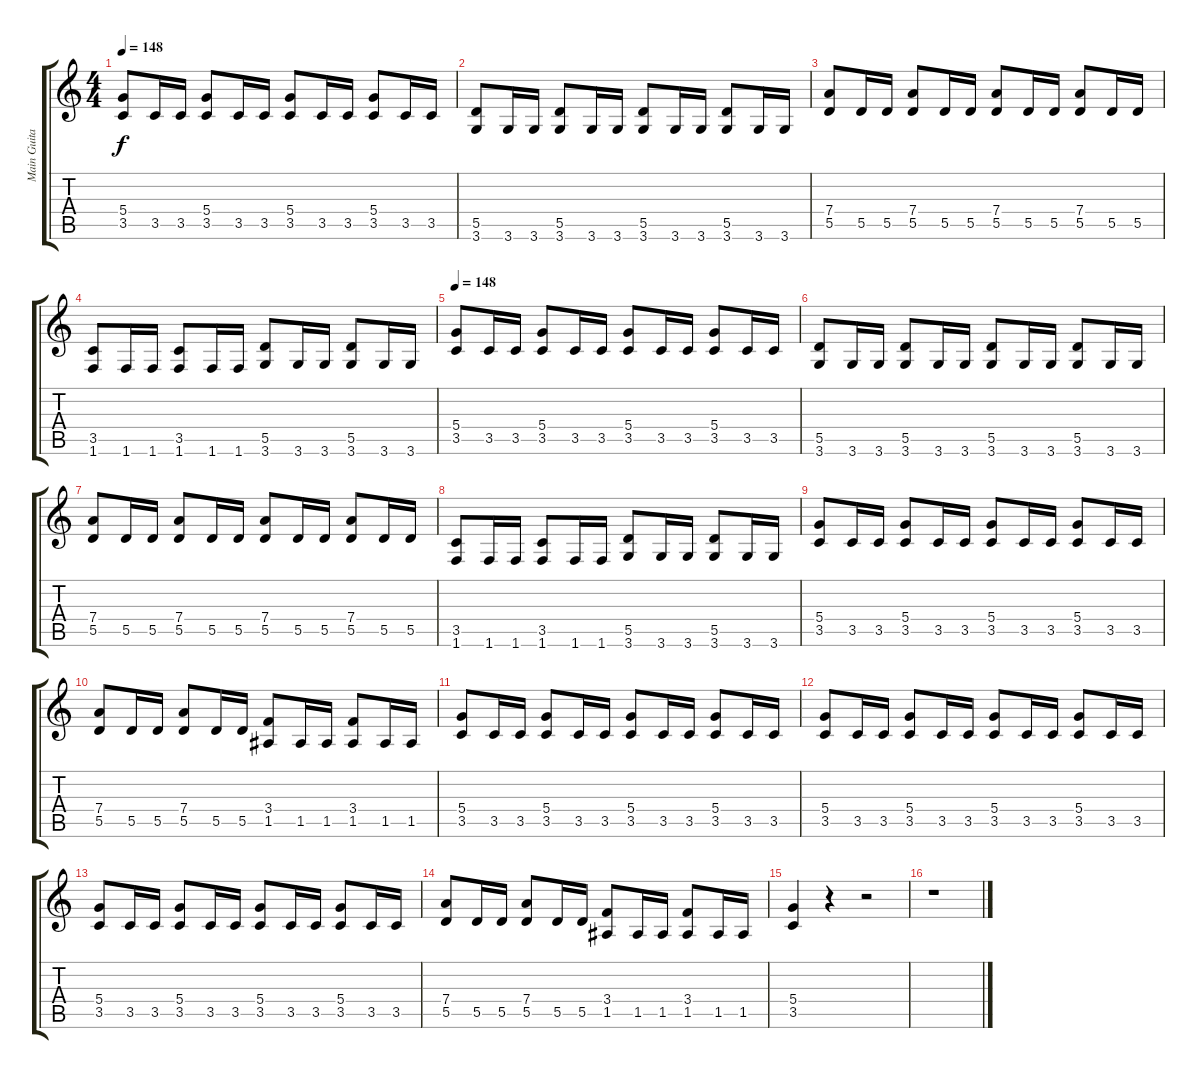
\track ("Main Guitar" "Main Guita") {instrument distortionguitar}
\staff {score tabs}
\tuning (E4 B3 G3 D3 A2 E2) {hide}
\ts (4 4)
\tempo 148
\clef g2
\ks c
(5.4 3.5).8{dy f} 3.5.16 3.5.16 (5.4 3.5).8 3.5.16 3.5.16 (5.4 3.5).8 3.5.16 3.5.16 (5.4 3.5).8 3.5.16 3.5.16 |
(5.5 3.6).8 3.6.16 3.6.16 (5.5 3.6).8 3.6.16 3.6.16 (5.5 3.6).8 3.6.16 3.6.16 (5.5 3.6).8 3.6.16 3.6.16 |
(7.4 5.5).8 5.5.16 5.5.16 (7.4 5.5).8 5.5.16 5.5.16 (7.4 5.5).8 5.5.16 5.5.16 (7.4 5.5).8 5.5.16 5.5.16 |
(3.5 1.6).8 1.6.16 1.6.16 (3.5 1.6).8 1.6.16 1.6.16 (5.5 3.6).8 3.6.16 3.6.16 (5.5 3.6).8 3.6.16 3.6.16 |
\tempo 148
(5.4 3.5).8 3.5.16 3.5.16 (5.4 3.5).8 3.5.16 3.5.16 (5.4 3.5).8 3.5.16 3.5.16 (5.4 3.5).8 3.5.16 3.5.16 |
(5.5 3.6).8 3.6.16 3.6.16 (5.5 3.6).8 3.6.16 3.6.16 (5.5 3.6).8 3.6.16 3.6.16 (5.5 3.6).8 3.6.16 3.6.16 |
(7.4 5.5).8 5.5.16 5.5.16 (7.4 5.5).8 5.5.16 5.5.16 (7.4 5.5).8 5.5.16 5.5.16 (7.4 5.5).8 5.5.16 5.5.16 |
(3.5 1.6).8 1.6.16 1.6.16 (3.5 1.6).8 1.6.16 1.6.16 (5.5 3.6).8 3.6.16 3.6.16 (5.5 3.6).8 3.6.16 3.6.16 |
(5.4 3.5).8 3.5.16 3.5.16 (5.4 3.5).8 3.5.16 3.5.16 (5.4 3.5).8 3.5.16 3.5.16 (5.4 3.5).8 3.5.16 3.5.16 |
(7.4 5.5).8 5.5.16 5.5.16 (7.4 5.5).8 5.5.16 5.5.16 (3.4 1.5).8 1.5.16 1.5.16 (3.4 1.5).8 1.5.16 1.5.16 |
(5.4 3.5).8 3.5.16 3.5.16 (5.4 3.5).8 3.5.16 3.5.16 (5.4 3.5).8 3.5.16 3.5.16 (5.4 3.5).8 3.5.16 3.5.16 |
(5.4 3.5).8 3.5.16 3.5.16 (5.4 3.5).8 3.5.16 3.5.16 (5.4 3.5).8 3.5.16 3.5.16 (5.4 3.5).8 3.5.16 3.5.16 |
(5.4 3.5).8 3.5.16 3.5.16 (5.4 3.5).8 3.5.16 3.5.16 (5.4 3.5).8 3.5.16 3.5.16 (5.4 3.5).8 3.5.16 3.5.16 |
(7.4 5.5).8 5.5.16 5.5.16 (7.4 5.5).8 5.5.16 5.5.16 (3.4 1.5).8 1.5.16 1.5.16 (3.4 1.5).8 1.5.16 1.5.16 |
(5.4 3.5).4 r.4 r.2 |
r.1
